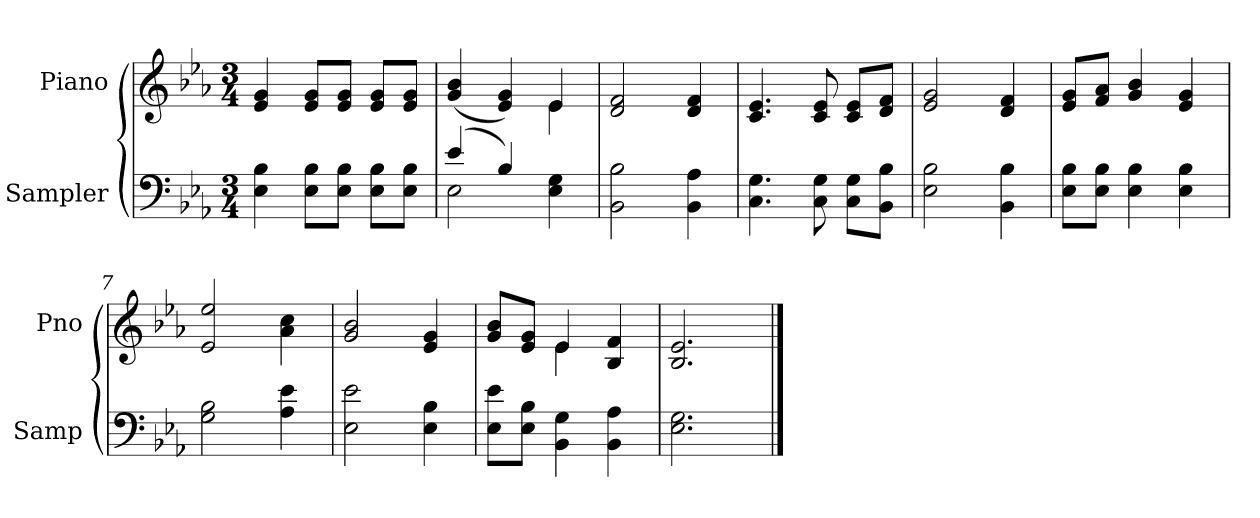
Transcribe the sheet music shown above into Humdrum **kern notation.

**kern	**kern
*part2	*part1
*staff2	*staff1
*I"Sampler	*I"Piano
*I'Samp	*I'Pno
*clefF4	*clefG2
*k[b-e-a-]	*k[b-e-a-]
*E-:	*E-:
*M3/4	*M3/4
=1	=1
4E- 4B-	4e- 4g
8E-\ 8B-\L	8e-/ 8g/L
8E-\ 8B-\J	8e-/ 8g/J
8E-\ 8B-\L	8e-/ 8g/L
8E-\ 8B-\J	8e-/ 8g/J
=2	=2
*^	*^
(4e-/	2E-	(4g 4b-	2ryy
4B-/)	.	4e- 4g)	.
4E- 4G	4ryy	4e-/	4e-
*v	*v	*	*
*	*v	*v
=3	=3
2BB- 2B-	2d 2f
4BB- 4A-	4d 4f
=4	=4
4.C 4.G	4.c 4.e-
8C 8G	8c 8e-
8C\ 8G\L	8c/ 8e-/L
8BB-\ 8B-\J	8d/ 8f/J
=5	=5
2E- 2B-	2e- 2g
4BB- 4B-	4d 4f
=6	=6
8E-\ 8B-\L	8e-/ 8g/L
8E-\ 8B-\J	8f/ 8a-/J
4E- 4B-	4g 4b-
4E- 4B-	4e- 4g
=7	=7
2G 2B-	2e- 2ee-
4A- 4e-	4a- 4cc
=8	=8
2E- 2e-	2g 2b-
4E- 4B-	4e- 4g
=9	=9
*	*^
8E-\ 8e-\L	8g/ 8b-/L	4ryy
8E-\ 8B-\J	8e-/ 8g/J	.
4BB- 4G	4e-/	4e-
4BB- 4A-	4B- 4f	4ryy
*	*v	*v
=10	=10
2.E- 2.G	2.B- 2.e-
==	==
*-	*-
